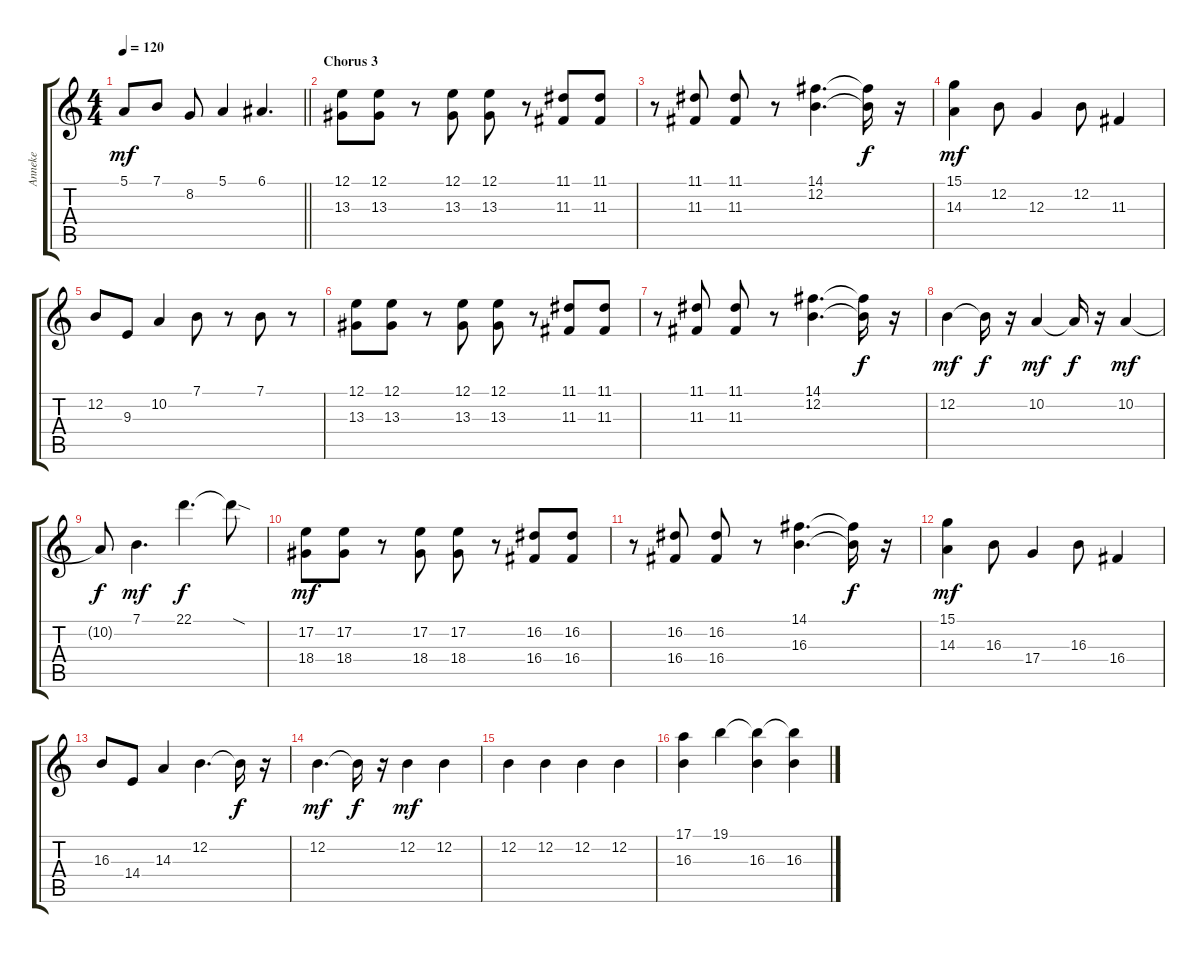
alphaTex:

\track ("Anneke" "Anneke") {instrument clarinet}
\staff {score tabs}
\tuning (E4 B3 G3 D3 A2 E2) {hide}
\ts (4 4)
\tempo 120
\clef g2
\barLineRight lightlight
\ks c
5.1.8{dy mf} 7.1.8 8.2.8 5.1.4 6.1.4{d} |
\section ("" "Chorus 3")
(12.1 13.3).8 (12.1 13.3).8 r.8 (12.1 13.3).8 (12.1 13.3).8 r.8 (11.1 11.3).8 (11.1 11.3).8 |
r.8 (11.1 11.3).8 (11.1 11.3).8 r.8 (14.1 12.2).4{d} (14.1{t} 12.2{t}).16{dy f} r.16 |
(15.1 14.3).4{dy mf} 12.2.8 12.3.4 12.2.8 11.3.4 |
12.2.8 9.3.8 10.2.4 7.1.8 r.8 7.1.8 r.8 |
(12.1 13.3).8 (12.1 13.3).8 r.8 (12.1 13.3).8 (12.1 13.3).8 r.8 (11.1 11.3).8 (11.1 11.3).8 |
r.8 (11.1 11.3).8 (11.1 11.3).8 r.8 (14.1 12.2).4{d} (14.1{t} 12.2{t}).16{dy f} r.16 |
12.2.4{dy mf} 12.2{t}.16{dy f} r.16 10.2.4{dy mf} 10.2{t}.16{dy f} r.16 10.2.4{dy mf} |
10.2{t}.8{dy f} 7.1.4{d dy mf} 22.1.4{d dy f} 22.1{sod t}.8 |
(17.2 18.4).8{dy mf} (17.2 18.4).8 r.8 (17.2 18.4).8 (17.2 18.4).8 r.8 (16.2 16.4).8 (16.2 16.4).8 |
r.8 (16.2 16.4).8 (16.2 16.4).8 r.8 (14.1 16.3).4{d} (14.1{t} 16.3{t}).16{dy f} r.16 |
(15.1 14.3).4{dy mf} 16.3.8 17.4.4 16.3.8 16.4.4 |
16.3.8 14.4.8 14.3.4 12.2.4{d} 12.2{t}.16{dy f} r.16 |
12.2.4{d dy mf} 12.2{t}.16{dy f} r.16 12.2.4{dy mf} 12.2.4 |
12.2.4 12.2.4 12.2.4 12.2.4 |
(17.1 16.3).4 19.1.4 (19.1{t} 16.3).4 (19.1{t} 16.3).4
